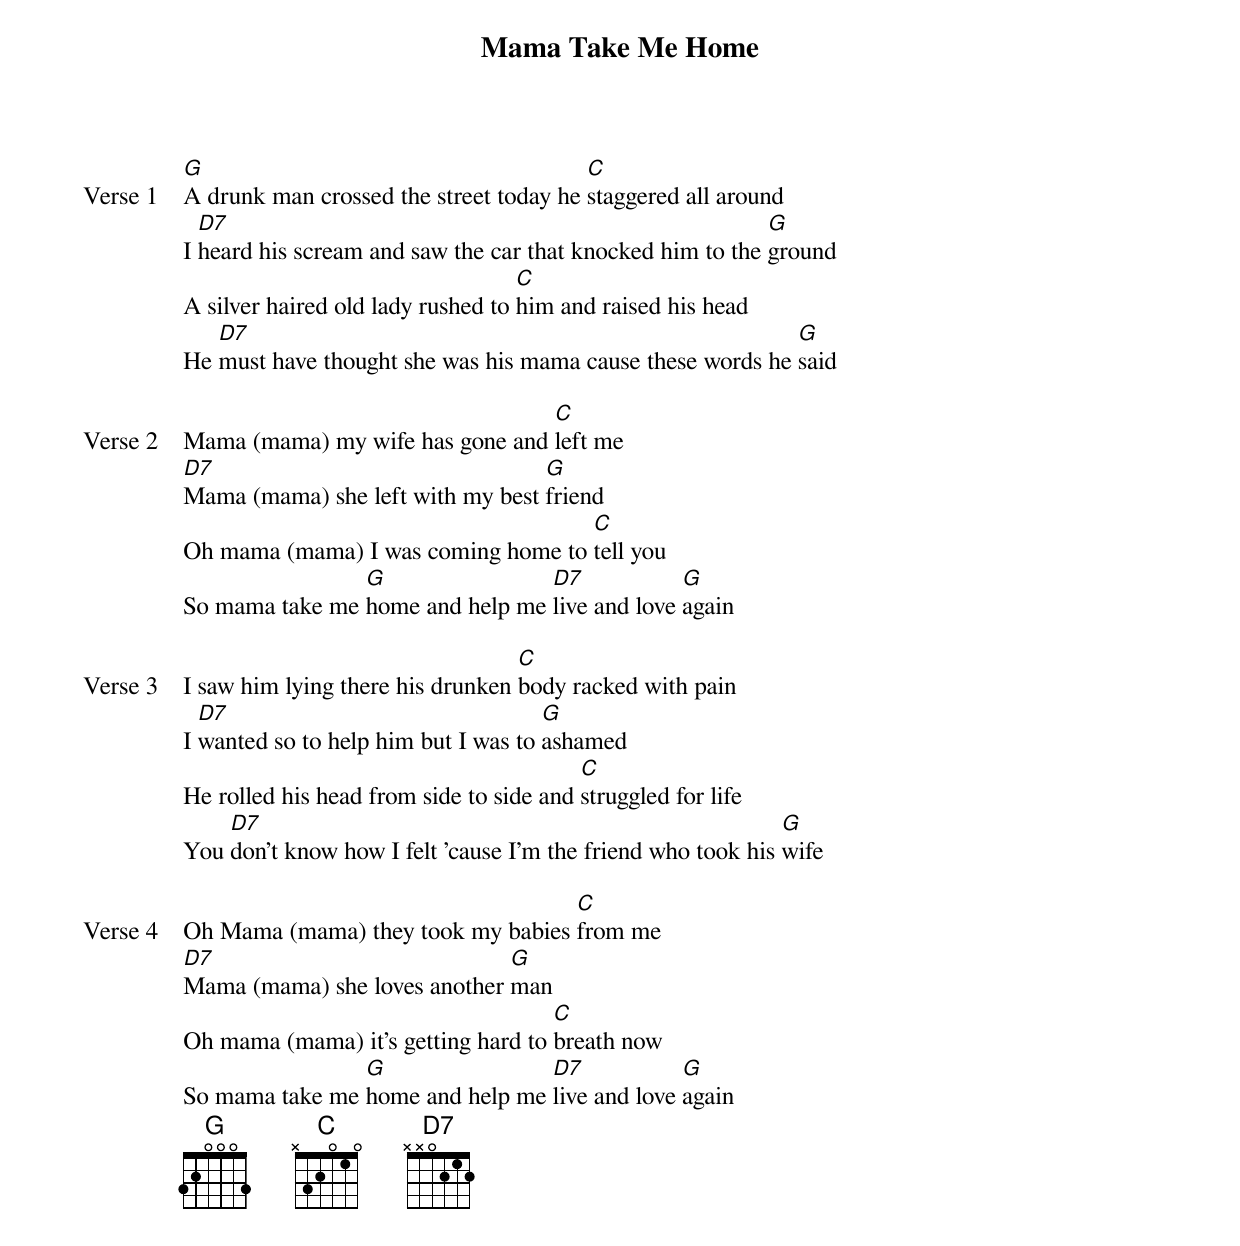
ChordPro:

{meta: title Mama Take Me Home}
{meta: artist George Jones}
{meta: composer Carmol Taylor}

{start_of_verse: Verse 1}
[G]A drunk man crossed the street today he [C]staggered all around
I [D7]heard his scream and saw the car that knocked him to the [G]ground
A silver haired old lady rushed to [C]him and raised his head
He [D7]must have thought she was his mama cause these words he [G]said
{end_of_verse}

{start_of_verse: Verse 2}
Mama (mama) my wife has gone and [C]left me
[D7]Mama (mama) she left with my best [G]friend
Oh mama (mama) I was coming home to [C]tell you
So mama take me [G]home and help me [D7]live and love [G]again
{end_of_verse}

{start_of_verse: Verse 3}
I saw him lying there his drunken [C]body racked with pain
I [D7]wanted so to help him but I was to [G]ashamed
He rolled his head from side to side and [C]struggled for life
You [D7]don't know how I felt 'cause I’m the friend who took his [G]wife
{end_of_verse}

{start_of_verse: Verse 4}
Oh Mama (mama) they took my babies [C]from me
[D7]Mama (mama) she loves another [G]man
Oh mama (mama) it's getting hard to [C]breath now
So mama take me [G]home and help me [D7]live and love [G]again
{end_of_verse}
